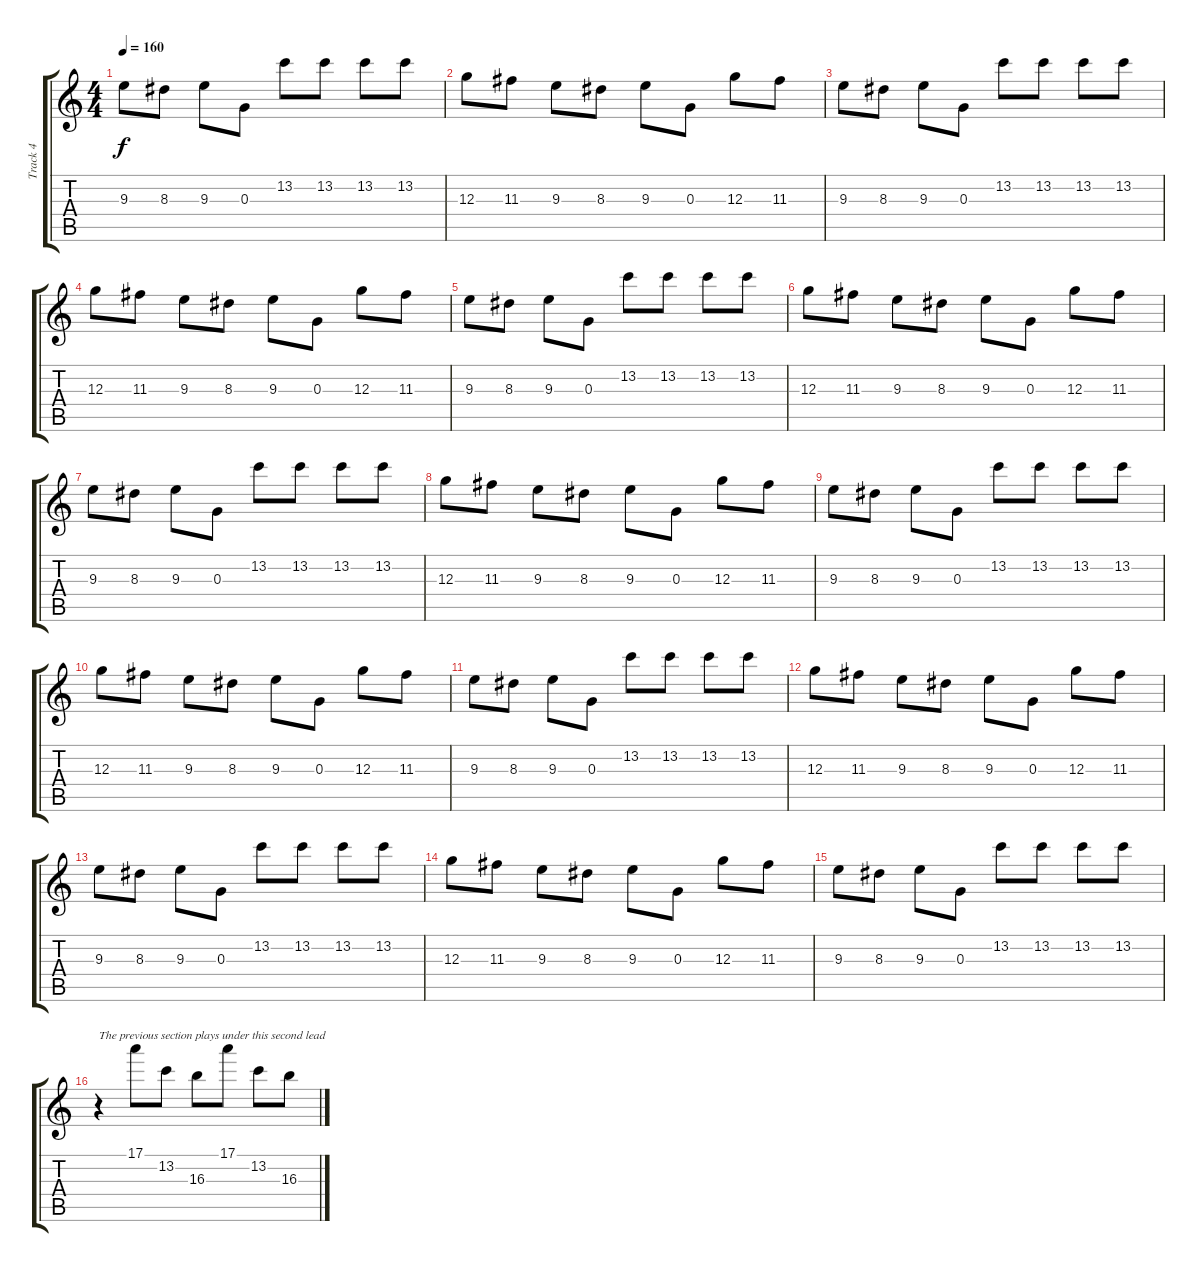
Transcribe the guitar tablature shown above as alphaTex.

\track ("Track 4" "Track 4") {instrument distortionguitar}
\staff {score tabs}
\tuning (E4 B3 G3 D3 A2 E2) {hide}
\ts (4 4)
\tempo 160
\clef g2
\ks c
9.3.8{dy f} 8.3.8 9.3.8 0.3.8 13.2.8 13.2.8 13.2.8 13.2.8 |
12.3.8 11.3.8 9.3.8 8.3.8 9.3.8 0.3.8 12.3.8 11.3.8 |
9.3.8 8.3.8 9.3.8 0.3.8 13.2.8 13.2.8 13.2.8 13.2.8 |
12.3.8 11.3.8 9.3.8 8.3.8 9.3.8 0.3.8 12.3.8 11.3.8 |
9.3.8 8.3.8 9.3.8 0.3.8 13.2.8 13.2.8 13.2.8 13.2.8 |
12.3.8 11.3.8 9.3.8 8.3.8 9.3.8 0.3.8 12.3.8 11.3.8 |
9.3.8 8.3.8 9.3.8 0.3.8 13.2.8 13.2.8 13.2.8 13.2.8 |
12.3.8 11.3.8 9.3.8 8.3.8 9.3.8 0.3.8 12.3.8 11.3.8 |
9.3.8 8.3.8 9.3.8 0.3.8 13.2.8 13.2.8 13.2.8 13.2.8 |
12.3.8 11.3.8 9.3.8 8.3.8 9.3.8 0.3.8 12.3.8 11.3.8 |
9.3.8 8.3.8 9.3.8 0.3.8 13.2.8 13.2.8 13.2.8 13.2.8 |
12.3.8 11.3.8 9.3.8 8.3.8 9.3.8 0.3.8 12.3.8 11.3.8 |
9.3.8 8.3.8 9.3.8 0.3.8 13.2.8 13.2.8 13.2.8 13.2.8 |
12.3.8 11.3.8 9.3.8 8.3.8 9.3.8 0.3.8 12.3.8 11.3.8 |
9.3.8 8.3.8 9.3.8 0.3.8 13.2.8 13.2.8 13.2.8 13.2.8 |
r.4{txt "The previous section plays under this second lead"} 17.1.8 13.2.8 16.3.8 17.1.8 13.2.8 16.3.8
